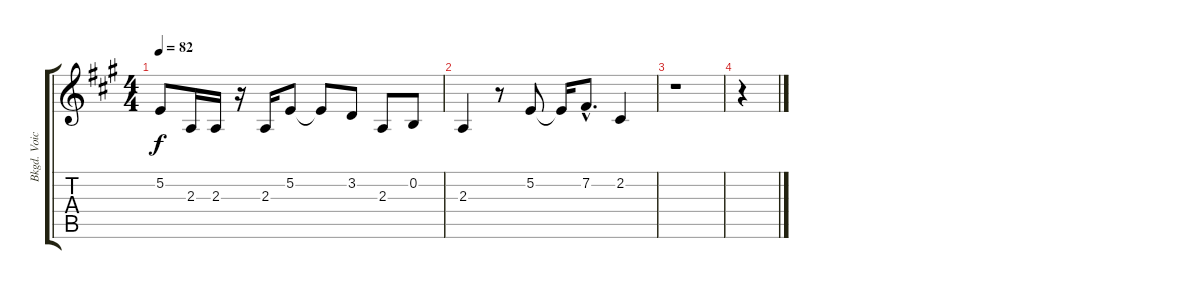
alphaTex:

\track ("Bkgd. Voice" "Bkgd. Voic") {instrument violin}
\staff {score tabs}
\tuning (E4 B3 G3 D3 A2 E2) {hide}
\ts (4 4)
\tempo 82
\clef g2
\ks a
5.2{t}.8{dy f} 2.3.16 2.3.16 r.16 2.3.16 5.2.8 5.2{t}.8 3.2.8 2.3.8 0.2.8 |
2.3.4 r.8 5.2.8 5.2{t}.16 7.2{hac}.8{d} 2.2.4 |
r.1 |
r.4
